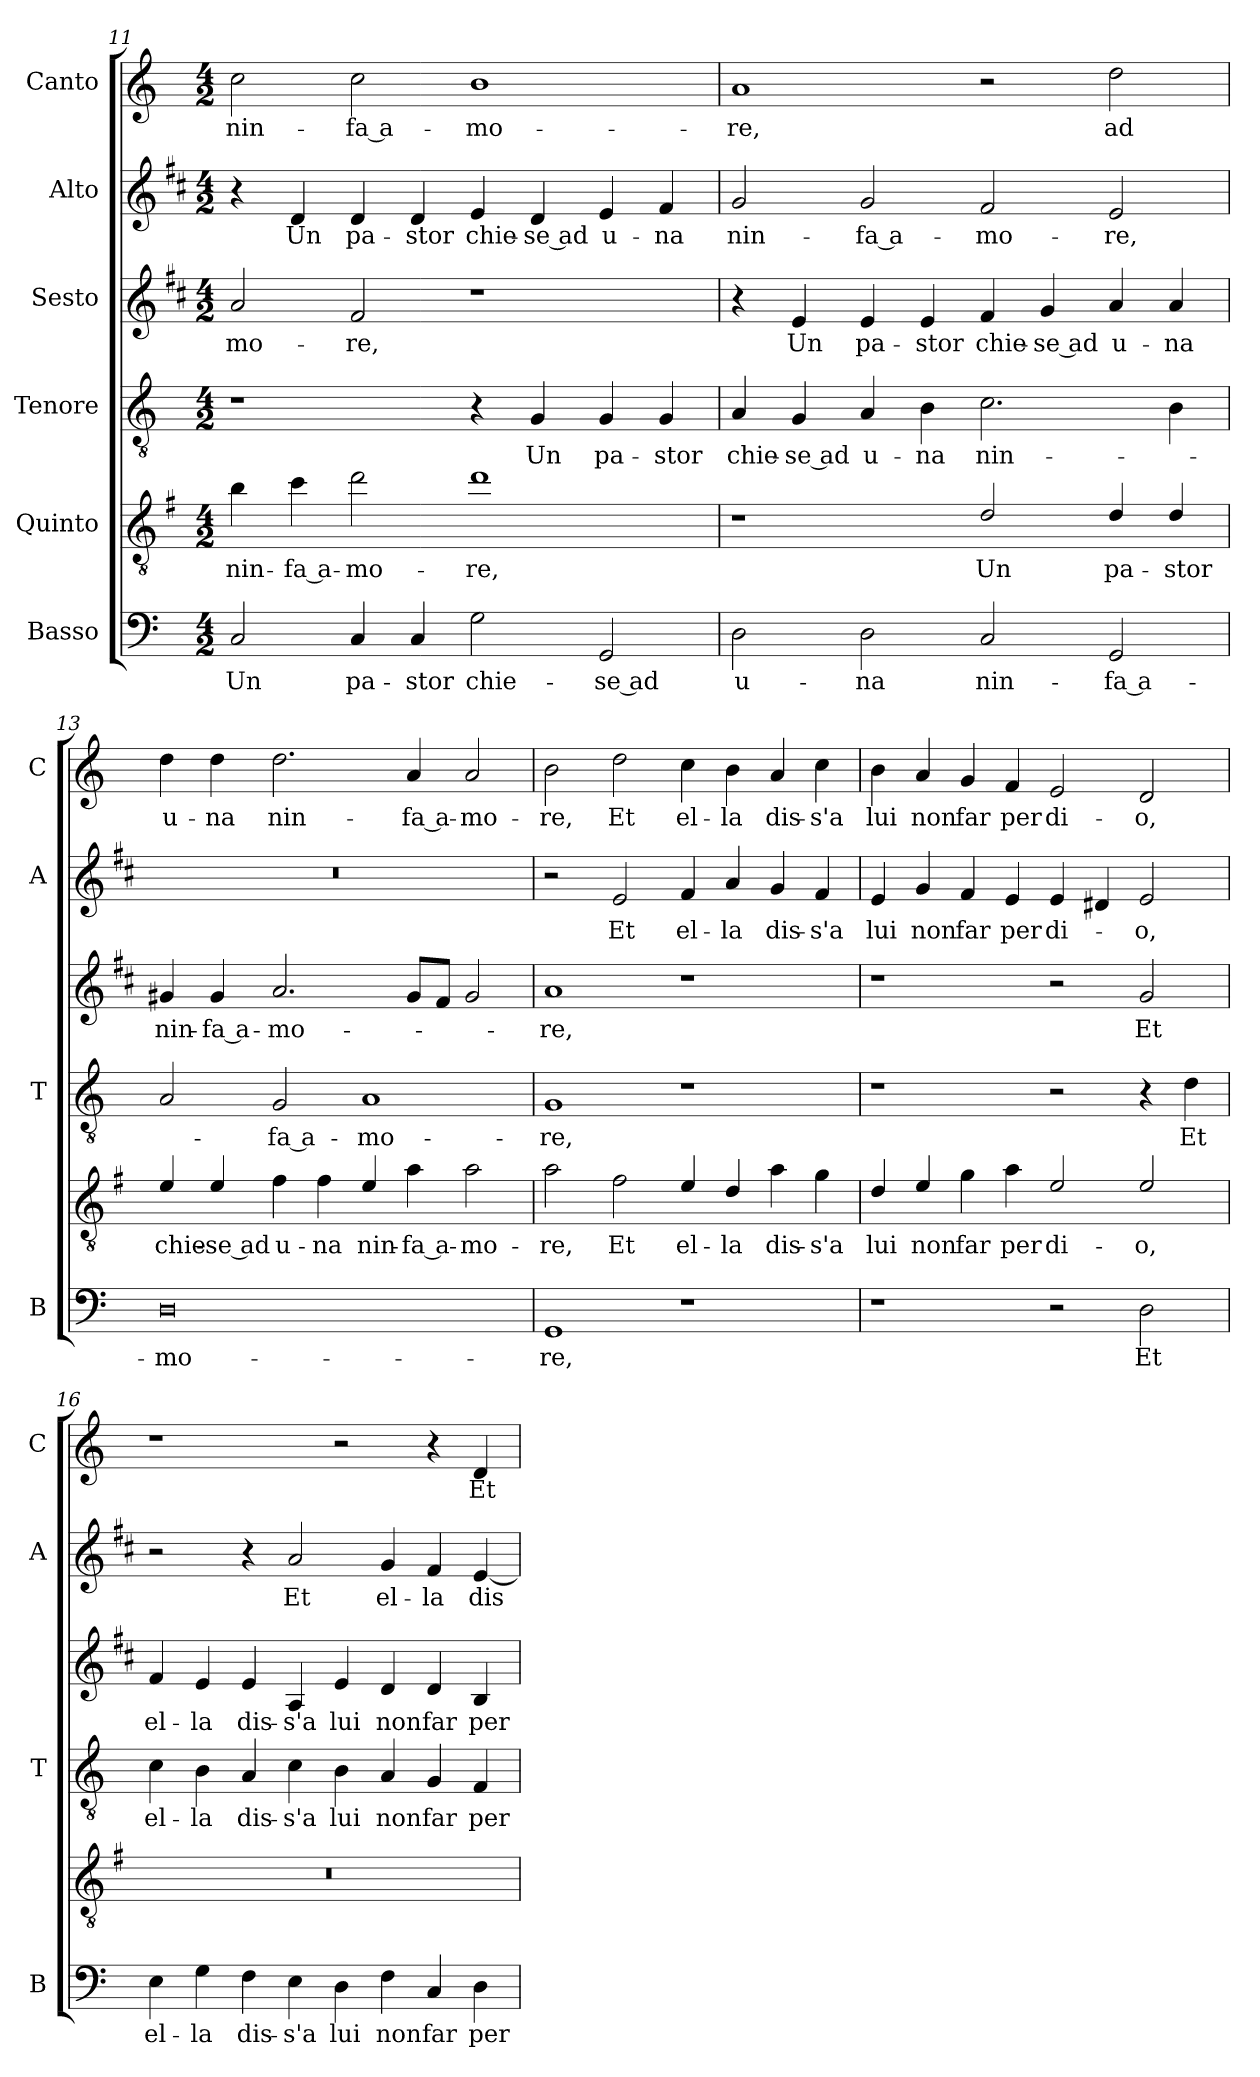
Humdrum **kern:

**kern	**text	**kern	**text	**kern	**text	**kern	**text	**kern	**text	**kern	**text
*part6	*part6	*part5	*part5	*part4	*part4	*part3	*part3	*part2	*part2	*part1	*part1
*staff6	*staff6	*staff5	*staff5	*staff4	*staff4	*staff3	*staff3	*staff2	*staff2	*staff1	*staff1
*I"Basso	*	*I"Quinto	*	*I"Tenore	*	*I"Sesto	*	*I"Alto	*	*I"Canto	*
*I'B	*	*	*	*I'T	*	*	*	*I'A	*	*I'C	*
!!LO:LB:g=z
*clefF4	*	*clefGv2	*	*clefGv2	*	*clefG2	*	*clefG2	*	*clefG2	*
*	*	*ITrd4c7	*	*	*	*ITrd1c2	*	*ITrd1c2	*	*	*
*k[]	*	*k[]	*	*k[]	*	*k[]	*	*k[]	*	*k[]	*
*C:	*	*C:	*	*C:	*	*C:	*	*C:	*	*C:	*
*M4/2	*	*M4/2	*	*M4/2	*	*M4/2	*	*M4/2	*	*M4/2	*
=11	=11	=11	=11	=11	=11	=11	=11	=11	=11	=11	=11
!	!LO:LY:b	!	!LO:LY:b	!	!	!	!LO:LY:b	!	!	!	!LO:LY:b
2C/	Un	4e\	nin-	1r	.	2g/	-mo-	4r	.	2cc\	nin-
!	!	!	!LO:LY:b	!	!	!	!	!	!LO:LY:b	!	!
.	.	4f\	-fa a-	.	.	.	.	4c/	Un	.	.
!	!LO:LY:b	!	!LO:LY:b	!	!	!	!LO:LY:b	!	!LO:LY:b	!	!LO:LY:b
4C/	pa-	2g\	-mo-	.	.	2e/	-re,	4c/	pa-	2cc\	-fa a-
!	!LO:LY:b	!	!	!	!	!	!	!	!LO:LY:b	!	!
4C/	-stor	.	.	.	.	.	.	4c/	-stor	.	.
!	!LO:LY:b	!	!LO:LY:b	!	!	!	!	!	!LO:LY:b	!	!LO:LY:b
2G\	chie-	1g	-re,	4r	.	1r	.	4d/	chie-	1b	-mo-
!	!	!	!	!	!LO:LY:b	!	!	!	!LO:LY:b	!	!
.	.	.	.	4G/	Un	.	.	4c/	-se ad	.	.
!	!LO:LY:b	!	!	!	!LO:LY:b	!	!	!	!LO:LY:b	!	!
2GG/	-se ad	.	.	4G/	pa-	.	.	4d/	u-	.	.
!	!	!	!	!	!LO:LY:b	!	!	!	!LO:LY:b	!	!
.	.	.	.	4G/	-stor	.	.	4e/	-na	.	.
=12	=12	=12	=12	=12	=12	=12	=12	=12	=12	=12	=12
!	!LO:LY:b	!	!	!	!LO:LY:b	!	!	!	!LO:LY:b	!	!LO:LY:b
2D\	u-	1r	.	4A/	chie-	4r	.	2f/	nin-	1a	-re,
!	!	!	!	!	!LO:LY:b	!	!LO:LY:b	!	!	!	!
.	.	.	.	4G/	-se ad	4d/	Un	.	.	.	.
!	!LO:LY:b	!	!	!	!LO:LY:b	!	!LO:LY:b	!	!LO:LY:b	!	!
2D\	-na	.	.	4A/	u-	4d/	pa-	2f/	-fa a-	.	.
!	!	!	!	!	!LO:LY:b	!	!LO:LY:b	!	!	!	!
.	.	.	.	4B\	-na	4d/	-stor	.	.	.	.
!	!LO:LY:b	!	!LO:LY:b	!	!LO:LY:b	!	!LO:LY:b	!	!LO:LY:b	!	!
2C/	nin-	2G/	Un	2.c\	nin-	4e/	chie-	2e/	-mo-	2r	.
!	!	!	!	!	!	!	!LO:LY:b	!	!	!	!
.	.	.	.	.	.	4f/	-se ad	.	.	.	.
!	!LO:LY:b	!	!LO:LY:b	!	!	!	!LO:LY:b	!	!LO:LY:b	!	!LO:LY:b
2GG/	-fa a-	4G/	pa-	.	.	4g/	u-	2d/	-re,	2dd\	ad
!	!	!	!LO:LY:b	!	!	!	!LO:LY:b	!	!	!	!
.	.	4G/	-stor	4B\	.	4g/	-na	.	.	.	.
=13	=13	=13	=13	=13	=13	=13	=13	=13	=13	=13	=13
!	!LO:LY:b	!	!LO:LY:b	!	!	!	!LO:LY:b	!	!	!	!LO:LY:b
0D	-mo-	4A/	chie-	2A/	.	4f#X/	nin-	0r	.	4dd\	u-
!	!	!	!LO:LY:b	!	!	!	!LO:LY:b	!	!	!	!LO:LY:b
.	.	4A/	-se ad	.	.	4f#/	-fa a-	.	.	4dd\	-na
!	!	!	!LO:LY:b	!	!LO:LY:b	!	!LO:LY:b	!	!	!	!LO:LY:b
.	.	4B\	u-	2G/	-fa a-	2.g/	-mo-	.	.	2.dd\	nin-
!	!	!	!LO:LY:b	!	!	!	!	!	!	!	!
.	.	4B\	-na	.	.	.	.	.	.	.	.
!	!	!	!LO:LY:b	!	!LO:LY:b	!	!	!	!	!	!
.	.	4A/	nin-	1A	-mo-	.	.	.	.	.	.
!	!	!	!LO:LY:b	!	!	!	!	!	!	!	!LO:LY:b
.	.	4d\	-fa a-	.	.	8f#/L	.	.	.	4a/	-fa a-
.	.	.	.	.	.	8e/J	.	.	.	.	.
!	!	!	!LO:LY:b	!	!	!	!	!	!	!	!LO:LY:b
.	.	2d\	-mo-	.	.	2f#/	.	.	.	2a/	-mo-
=14	=14	=14	=14	=14	=14	=14	=14	=14	=14	=14	=14
!	!LO:LY:b	!	!LO:LY:b	!	!LO:LY:b	!	!LO:LY:b	!	!	!	!LO:LY:b
1GG	-re,	2d\	-re,	1G	-re,	1g	-re,	2r	.	2b\	-re,
!	!	!	!LO:LY:b	!	!	!	!	!	!LO:LY:b	!	!LO:LY:b
.	.	2B\	Et	.	.	.	.	2d/	Et	2dd\	Et
!	!	!	!LO:LY:b	!	!	!	!	!	!LO:LY:b	!	!LO:LY:b
1r	.	4A/	el-	1r	.	1r	.	4e/	el-	4cc\	el-
!	!	!	!LO:LY:b	!	!	!	!	!	!LO:LY:b	!	!LO:LY:b
.	.	4G/	-la	.	.	.	.	4g/	-la	4b\	-la
!	!	!	!LO:LY:b	!	!	!	!	!	!LO:LY:b	!	!LO:LY:b
.	.	4d\	dis-	.	.	.	.	4f/	dis-	4a/	dis-
!	!	!	!LO:LY:b	!	!	!	!	!	!LO:LY:b	!	!LO:LY:b
.	.	4c\	-s'a	.	.	.	.	4e/	-s'a	4cc\	-s'a
!!LO:LB:g=z
=15	=15	=15	=15	=15	=15	=15	=15	=15	=15	=15	=15
!	!	!	!LO:LY:b	!	!	!	!	!	!LO:LY:b	!	!LO:LY:b
1r	.	4G/	lui	1r	.	1r	.	4d/	lui	4b\	lui
!	!	!	!LO:LY:b	!	!	!	!	!	!LO:LY:b	!	!LO:LY:b
.	.	4A/	non	.	.	.	.	4f/	non	4a/	non
!	!	!	!LO:LY:b	!	!	!	!	!	!LO:LY:b	!	!LO:LY:b
.	.	4c\	far	.	.	.	.	4e/	far	4g/	far
!	!	!	!LO:LY:b	!	!	!	!	!	!LO:LY:b	!	!LO:LY:b
.	.	4d\	per	.	.	.	.	4d/	per	4f/	per
!	!	!	!LO:LY:b	!	!	!	!	!	!LO:LY:b	!	!LO:LY:b
2r	.	2A/	di-	2r	.	2r	.	4d/	di-	2e/	di-
.	.	.	.	.	.	.	.	4c#X/	.	.	.
!	!LO:LY:b	!	!LO:LY:b	!	!	!	!LO:LY:b	!	!LO:LY:b	!	!LO:LY:b
2D\	Et	2A/	-o,	4r	.	2f/	Et	2d/	-o,	2d/	-o,
!	!	!	!	!	!LO:LY:b	!	!	!	!	!	!
.	.	.	.	4d\	Et	.	.	.	.	.	.
=16	=16	=16	=16	=16	=16	=16	=16	=16	=16	=16	=16
!	!LO:LY:b	!	!	!	!LO:LY:b	!	!LO:LY:b	!	!	!	!
4E\	el-	0r	.	4c\	el-	4e/	el-	2r	.	1r	.
!	!LO:LY:b	!	!	!	!LO:LY:b	!	!LO:LY:b	!	!	!	!
4G\	-la	.	.	4B\	-la	4d/	-la	.	.	.	.
!	!LO:LY:b	!	!	!	!LO:LY:b	!	!LO:LY:b	!	!	!	!
4F\	dis-	.	.	4A/	dis-	4d/	dis-	4r	.	.	.
!	!LO:LY:b	!	!	!	!LO:LY:b	!	!LO:LY:b	!	!LO:LY:b	!	!
4E\	-s'a	.	.	4c\	-s'a	4G/	-s'a	2g/	Et	.	.
!	!LO:LY:b	!	!	!	!LO:LY:b	!	!LO:LY:b	!	!	!	!
4D\	lui	.	.	4B\	lui	4d/	lui	.	.	2r	.
!	!LO:LY:b	!	!	!	!LO:LY:b	!	!LO:LY:b	!	!LO:LY:b	!	!
4F\	non	.	.	4A/	non	4c/	non	4f/	el-	.	.
!	!LO:LY:b	!	!	!	!LO:LY:b	!	!LO:LY:b	!	!LO:LY:b	!	!
4C/	far	.	.	4G/	far	4c/	far	4e/	-la	4r	.
!	!LO:LY:b	!	!	!	!LO:LY:b	!	!LO:LY:b	!	!LO:LY:b	!	!LO:LY:b
4D\	per	.	.	4F/	per	4A/	per	[4d/	dis-	4d/	Et
=	=	=	=	=	=	=	=	=	=	=	=
*-	*-	*-	*-	*-	*-	*-	*-	*-	*-	*-	*-
